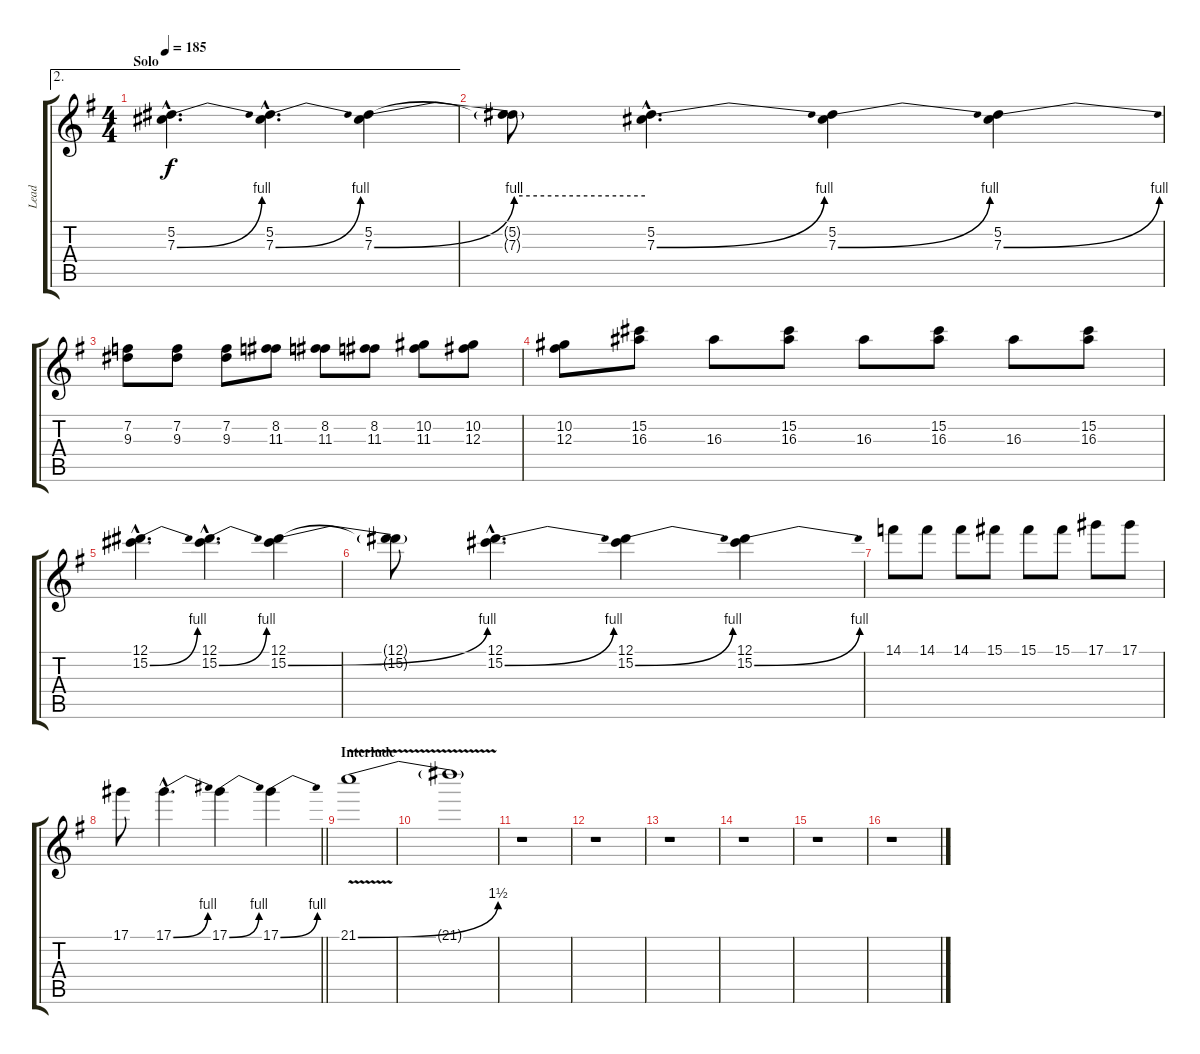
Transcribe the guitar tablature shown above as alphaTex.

\track ("Lead" "Lead") {instrument distortionguitar}
\staff {score tabs}
\tuning (Eb4 Bb3 Gb3 Db3 Ab2 Eb2) {hide}
\ae 2
\ts (4 4)
\section ("" "Solo")
\tempo 185
\clef g2
\ks eminor
(5.2{hac} 7.3{be (bend 0 0 60 4) hac}).4{d dy f} (5.2{hac} 7.3{be (bend 0 0 60 4) hac}).4{d} (5.2 7.3{be (bend 0 0 60 4)}).4 |
(5.2{t} 7.3{be (hold 0 4 60 4) t}).8 (5.2{hac} 7.3{be (bend 0 0 60 4) hac}).4{d} (5.2 7.3{be (bend 0 0 60 4)}).4 (5.2 7.3{be (bend 0 0 60 4)}).4 |
(7.2 9.3).8 (7.2 9.3).8 (7.2 9.3).8 (8.2 11.3).8 (8.2 11.3).8 (8.2 11.3).8 (10.2 11.3).8 (10.2 12.3).8 |
(10.2 12.3).8 (15.2 16.3).8 16.3.8 (15.2 16.3).8 16.3.8 (15.2 16.3).8 16.3.8 (15.2 16.3).8 |
(12.1{hac} 15.2{be (bend 0 0 60 4) hac}).4{d} (12.1{hac} 15.2{be (bend 0 0 60 4) hac}).4{d} (12.1 15.2{be (bend 0 0 60 4)}).4 |
(12.1{t} 15.2{t}).8 (12.1{hac} 15.2{be (bend 0 0 60 4) hac}).4{d} (12.1 15.2{be (bend 0 0 60 4)}).4 (12.1 15.2{be (bend 0 0 60 4)}).4 |
14.1.8 14.1.8 14.1.8 15.1.8 15.1.8 15.1.8 17.1.8 17.1.8 |
\barLineRight lightlight
17.1.8 17.1{be (bend 0 0 60 4) hac}.4{d} 17.1{be (bend 0 0 60 4)}.4 17.1{be (bend 0 0 60 4)}.4 |
\section ("" "Interlude")
21.1{be (bend 0 0 60 6) v}.1 |
21.1{t}.1 |
r.1 |
r.1 |
r.1 |
r.1 |
r.1 |
r.1
